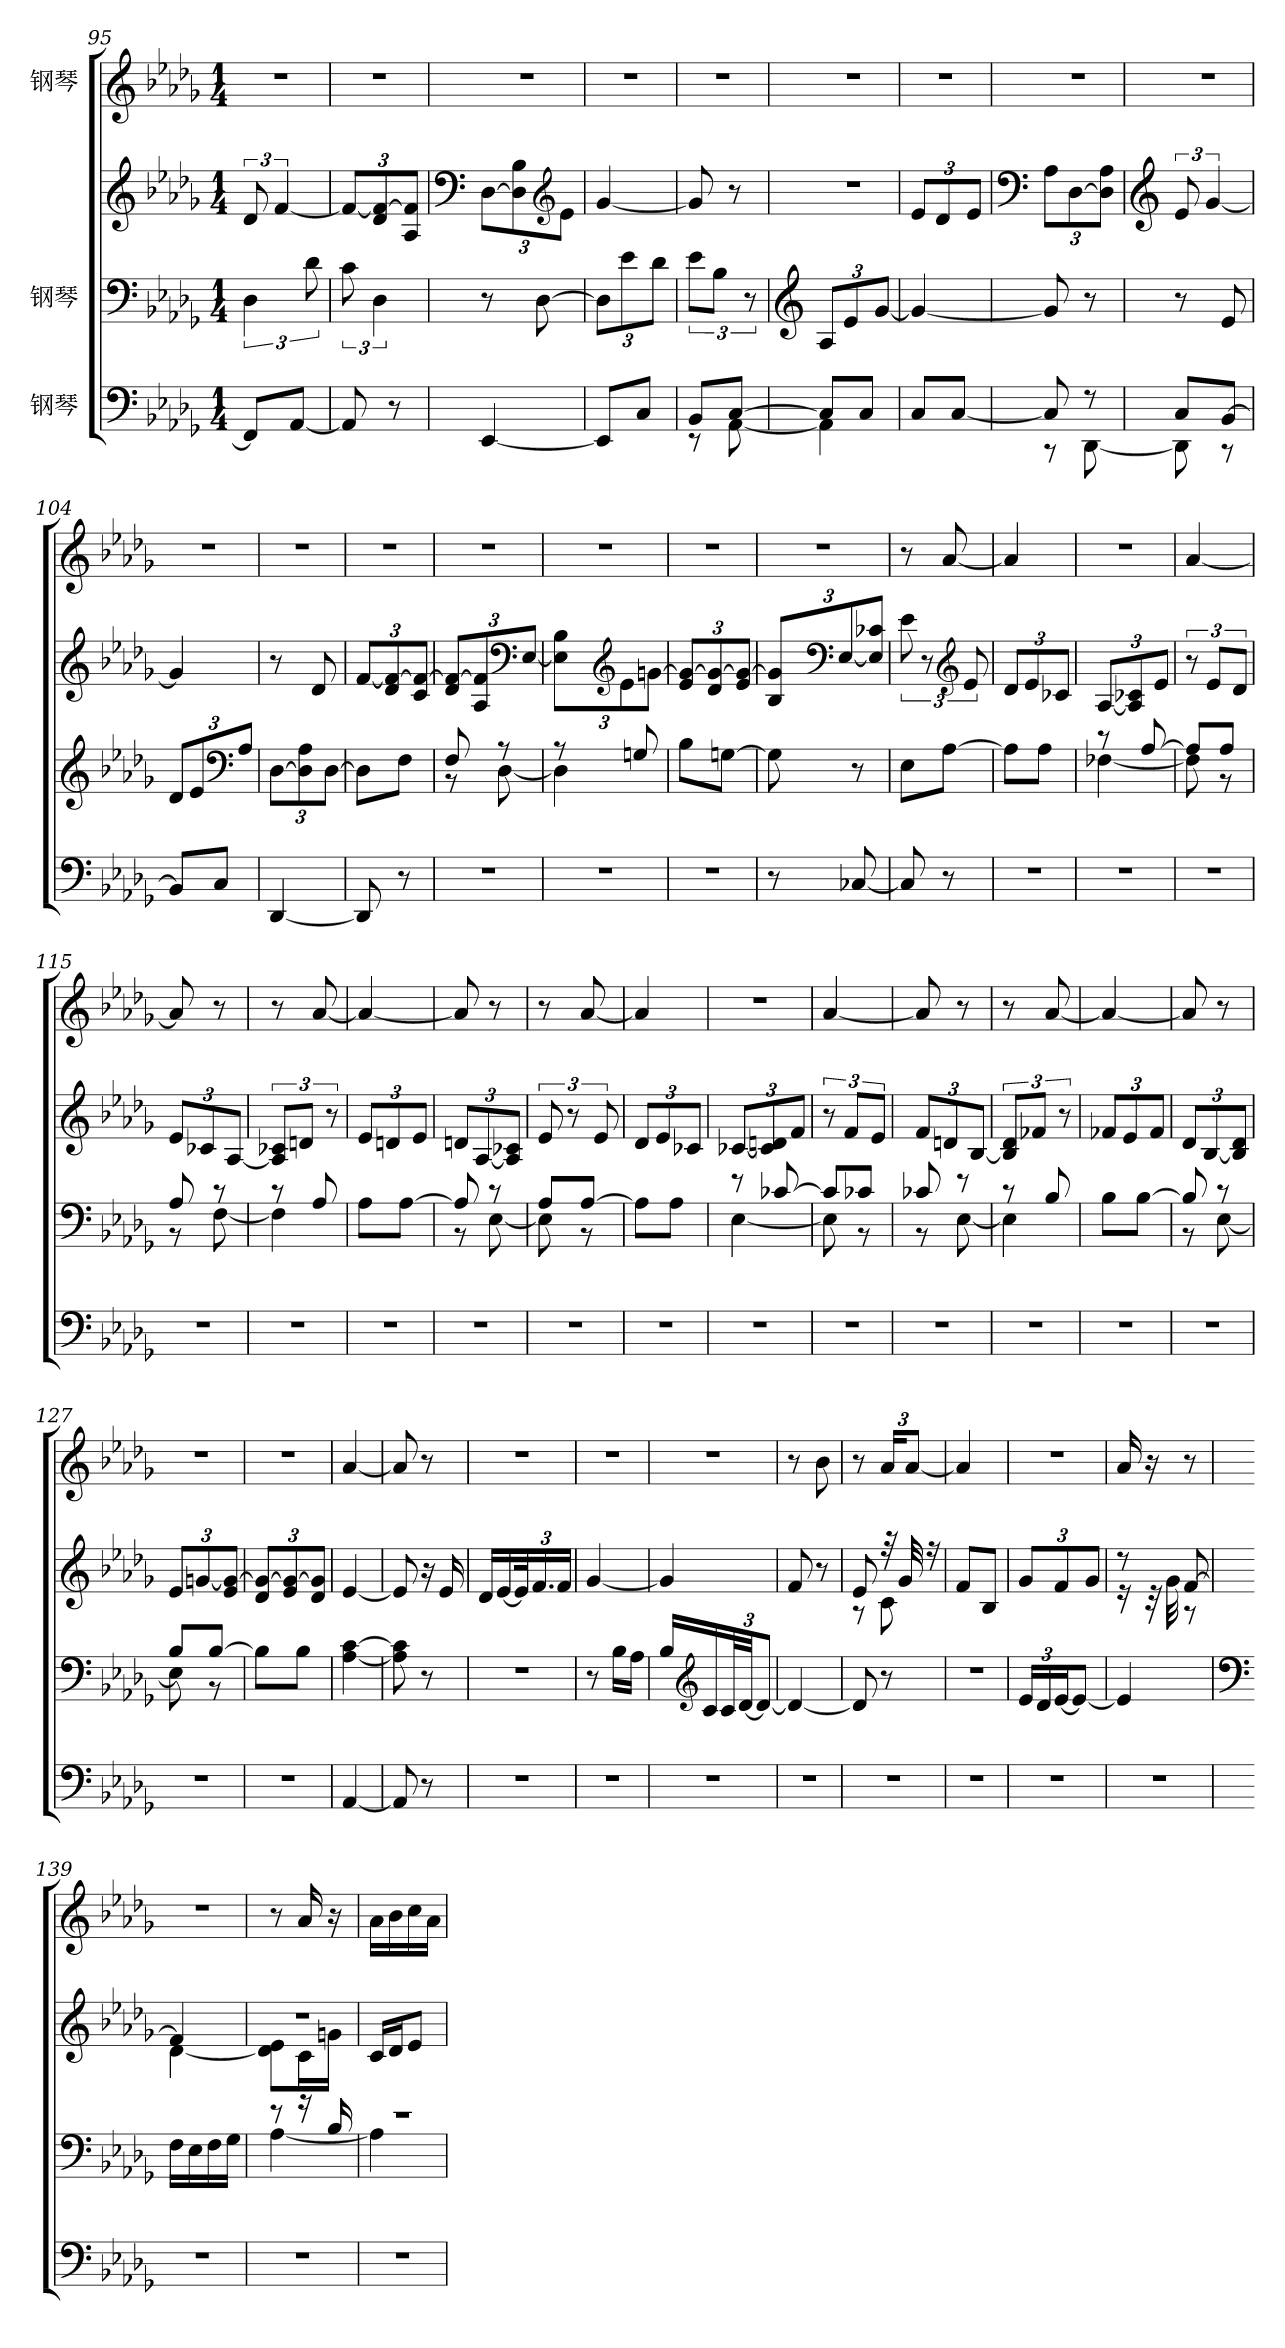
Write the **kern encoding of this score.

**kern	**kern	**kern	**kern
*part3	*part2	*part2	*part1
*staff4	*staff3	*staff2	*staff1
*I"钢琴	*I"钢琴	*	*I"钢琴
*clefF4	*clefF4	*clefG2	*clefG2
*k[b-e-a-d-g-]	*k[b-e-a-d-g-]	*k[b-e-a-d-g-]	*k[b-e-a-d-g-]
*M1/4	*M1/4	*M1/4	*M1/4
=95	=95	=95	=95
8FF/L]	6D-\	12d-/	4r
.	.	[6f/	.
[8AA-/J	.	.	.
.	12d-\	.	.
=96	=96	=96	=96
*	*	*Xbrackettup	*
8AA-/]	12c\	12f/L_	4r
.	6D-\	12d-/ 12f/_	.
8r	.	.	.
.	.	12A-/ 12f/]J	.
!!LO:LB:g=z
=97	=97	=97	=97
*	*	*clefF4	*
[4EE-/	8r	[12D-\L	4r
.	.	12D-\] 12B-\	.
.	[8D-\	.	.
*	*	*clefG2	*
.	.	12e-\J	.
=98	=98	=98	=98
*	*Xbrackettup	*	*
8EE-/L]	12D-\L]	[4g-/	4r
.	12e-\	.	.
8C/J	.	.	.
.	12d-\J	.	.
=99	=99	=99	=99
*^	*	*	*
*	*	*brackettup	*	*
8BB-/L	8r	12e-\L	8g-/]	4r
.	.	12B-\J	.	.
[8C/J	[8AA-\	.	8r	.
.	.	12r	.	.
=100	=100	=100	=100	=100
*	*	*clefG2	*	*
*	*	*Xbrackettup	*	*
8C/L]	4AA-\]	12A-/L	4r	4r
.	.	12e-/	.	.
8C/J	.	.	.	.
.	.	[12g-/J	.	.
*v	*v	*	*	*
=101	=101	=101	=101
8C/L	4g-/_	12e-/L	4r
.	.	12d-/	.
[8C/J	.	.	.
.	.	12e-/J	.
=102	=102	=102	=102
*	*	*clefF4	*
*^	*	*	*
8C/]	8r	8g-/]	12A-\L	4r
.	.	.	[12D-\	.
8r	[8DD-\	8r	.	.
.	.	.	12D-\] 12A-\J	.
=103	=103	=103	=103	=103
*	*	*	*clefG2	*
*	*	*	*brackettup	*
8C/L	8DD-\]	8r	12e-/	4r
.	.	.	[6g-/	.
[8BB-/J	8r	8e-/	.	.
*v	*v	*	*	*
!!LO:LB:g=z
=104	=104	=104	=104
8BB-/L]	12d-/L	4g-/]	4r
.	12e-/	.	.
8C/J	.	.	.
*	*clefF4	*	*
.	12A-/J	.	.
=105	=105	=105	=105
[4DD-/	[12D-\L	8r	4r
.	12D-\] 12A-\	.	.
.	.	8d-/	.
.	[12D-\J	.	.
=106	=106	=106	=106
*	*	*Xbrackettup	*
8DD-/]	8D-\L]	[12f/L	4r
.	.	12d-/ 12f/_	.
8r	8F\J	.	.
.	.	12c/ 12f/_J	.
=107	=107	=107	=107
*	*^	*	*
4r	8F/	8r	12d-/ 12f/_L	4r
.	.	.	12A-/ 12f/]	.
.	8r	[8D-\	.	.
*	*	*	*clefF4	*
.	.	.	[12E-/J	.
=108	=108	=108	=108	=108
4r	8r	4D-\]	12E-\] 12B-\L	4r
*	*	*	*clefG2	*
.	.	.	12e-\	.
.	8Gn/	.	.	.
.	.	.	[12gn\J	.
*	*v	*v	*	*
=109	=109	=109	=109
4r	8B-\L	12e-/ 12g/_L	4r
.	.	12d-/ 12g/_	.
.	[8Gn\J	.	.
.	.	12e-/ 12g/_J	.
!!LO:PB:g=z
=110	=110	=110	=110
8r	8G\]	12B-/ 12g/]L	4r
*	*	*clefF4	*
.	.	[12E-/	.
[8C-X/	8r	.	.
.	.	12E-/] 12c-X/J	.
=111	=111	=111	=111
*	*	*brackettup	*
8C-/]	8E-\L	12e-\	8r
.	.	12r	.
8r	[8A-\J	.	[8a-/
*	*	*clefG2	*
.	.	12e-/	.
=112	=112	=112	=112
*	*	*Xbrackettup	*
4r	8A-\L]	12d-/L	4a-/]
.	.	12e-/	.
.	8A-\J	.	.
.	.	12c-X/J	.
=113	=113	=113	=113
*	*^	*	*
4r	8r	[4F-X\	[12A-/L	4r
.	.	.	12A-/] 12c-X/	.
.	[8A-/	.	.	.
.	.	.	12e-/J	.
=114	=114	=114	=114	=114
*	*	*	*brackettup	*
4r	8A-/L]	8F-\]	12r	[4a-/
.	.	.	12e-/L	.
.	8A-/J	8r	.	.
.	.	.	12d-/J	.
=115	=115	=115	=115	=115
*	*	*	*Xbrackettup	*
4r	8A-/	8r	12e-/L	8a-/]
.	.	.	12c-X/	.
.	8r	[8F\	.	8r
.	.	.	[12A-/J	.
=116	=116	=116	=116	=116
*	*	*	*brackettup	*
4r	8r	4F\]	12A-/] 12c-X/L	8r
.	.	.	12dn/J	.
.	8A-/	.	.	[8a-/
.	.	.	12r	.
*	*v	*v	*	*
!!LO:LB:g=z
=117	=117	=117	=117
*	*	*Xbrackettup	*
4r	8A-\L	12e-/L	4a-/_
.	.	12dn/	.
.	[8A-\J	.	.
.	.	12e-/J	.
=118	=118	=118	=118
*	*^	*	*
4r	8A-/]	8r	12dn/L	8a-/]
.	.	.	[12A-/	.
.	8r	[8E-\	.	8r
.	.	.	12A-/] 12c-X/J	.
=119	=119	=119	=119	=119
*	*	*	*brackettup	*
4r	8A-/L	8E-\]	12e-/	8r
.	.	.	12r	.
.	[8A-/J	8r	.	[8a-/
.	.	.	12e-/	.
*	*v	*v	*	*
=120	=120	=120	=120
*	*	*Xbrackettup	*
4r	8A-\L]	12d-/L	4a-/]
.	.	12e-/	.
.	8A-\J	.	.
.	.	12c-X/J	.
=121	=121	=121	=121
*	*^	*	*
4r	8r	[4E-\	[12c-X/L	4r
.	.	.	12c-/] 12dn/	.
.	[8c-X/	.	.	.
.	.	.	12f/J	.
=122	=122	=122	=122	=122
*	*	*	*brackettup	*
4r	8c-/L]	8E-\]	12r	[4a-/
.	.	.	12f/L	.
.	8c-X/J	8r	.	.
.	.	.	12e-/J	.
=123	=123	=123	=123	=123
*	*	*	*Xbrackettup	*
4r	8c-X/	8r	12f/L	8a-/]
.	.	.	12dn/	.
.	8r	[8E-\	.	8r
.	.	.	[12B-/J	.
=124	=124	=124	=124	=124
*	*	*	*brackettup	*
4r	8r	4E-\]	12B-/] 12d-/L	8r
.	.	.	12f-X/J	.
.	8B-/	.	.	[8a-/
.	.	.	12r	.
*	*v	*v	*	*
!!LO:LB:g=z
=125	=125	=125	=125
*	*	*Xbrackettup	*
4r	8B-\L	12f-X/L	4a-/_
.	.	12e-/	.
.	[8B-\J	.	.
.	.	12f-/J	.
=126	=126	=126	=126
*	*^	*	*
4r	8B-/]	8r	12d-/L	8a-/]
.	.	.	[12B-/	.
.	8r	[8E-\	.	8r
.	.	.	12B-/] 12d-/J	.
=127	=127	=127	=127	=127
4r	8B-/L	8E-\]	12e-/L	4r
.	.	.	[12gn/	.
.	[8B-/J	8r	.	.
.	.	.	12e-/ 12g/_J	.
*	*v	*v	*	*
=128	=128	=128	=128
4r	8B-\L]	12d-/ 12g/_L	4r
.	.	12e-/ 12g/_	.
.	8B-\J	.	.
.	.	12d-/ 12g/]J	.
=129	=129	=129	=129
[4AA-/	[4A-\ [4c\	[4e-/	[4a-/
=130	=130	=130	=130
8AA-/]	8A-\] 8c\]	8e-/]	8a-/]
8r	8r	16r	8r
.	.	16e-/	.
=131	=131	=131	=131
4r	4r	16d-/LL	4r
.	.	[16e-/	.
.	.	48e-/K]	.
.	.	24.f/	.
.	.	24f/JJ	.
=132	=132	=132	=132
4r	8r	[4g-/	4r
.	16B-\LL	.	.
.	16A-\JJ	.	.
!!LO:PB:g=z
=133	=133	=133	=133
4r	16B-/LL	4g-/]	4r
*	*clefG2	*	*
.	16c/	.	.
.	48c/L	.	.
.	[48d-/JJ	.	.
.	12d-/J_	.	.
=134	=134	=134	=134
4r	4d-/_	8f/	8r
.	.	8r	8b-\
=135	=135	=135	=135
*	*	*^	*
4r	8d-/]	8e-/	8r	8r
*	*	*	*	*Xbrackettup
.	8r	32r	8c\	24a-/KL
.	.	32g-/	.	.
.	.	.	.	[12a-/J
.	.	16r	.	.
*	*	*v	*v	*
=136	=136	=136	=136
4r	4r	8f/L	4a-/]
.	.	8B-/J	.
=137	=137	=137	=137
4r	24e-/LL	12g-/L	4r
.	24d-/	.	.
.	[24e-/J	12f/	.
.	8e-/J_	.	.
.	.	12g-/J	.
=138	=138	=138	=138
*	*	*^	*
4r	4e-/]	8r	16r	16a-/
.	.	.	32r	16r
.	.	.	32g-\	.
.	.	[8f/	8r	8r
=139	=139	=139	=139	=139
*	*clefF4	*	*	*
4r	16F\LL	4f/]	[4d-\	4r
.	16E-\	.	.	.
.	16F\	.	.	.
.	16G-\JJ	.	.	.
!!LO:LB:g=z
=140	=140	=140	=140	=140
*	*^	*	*	*
4r	8r	[4A-\	4r	8d-\] 8e-\L	8r
.	16r	.	.	16c\L	16a-/
.	16B-/	.	.	16gn\JJ	16r
*	*	*	*v	*v	*
=141	=141	=141	=141	=141
4r	4r	4A-\]	16c/LL	16a-\LL
.	.	.	16d-/J	16b-\
.	.	.	8e-/J	16cc\
.	.	.	.	16a-\JJ
*	*v	*v	*	*
=	=	=	=
*-	*-	*-	*-
